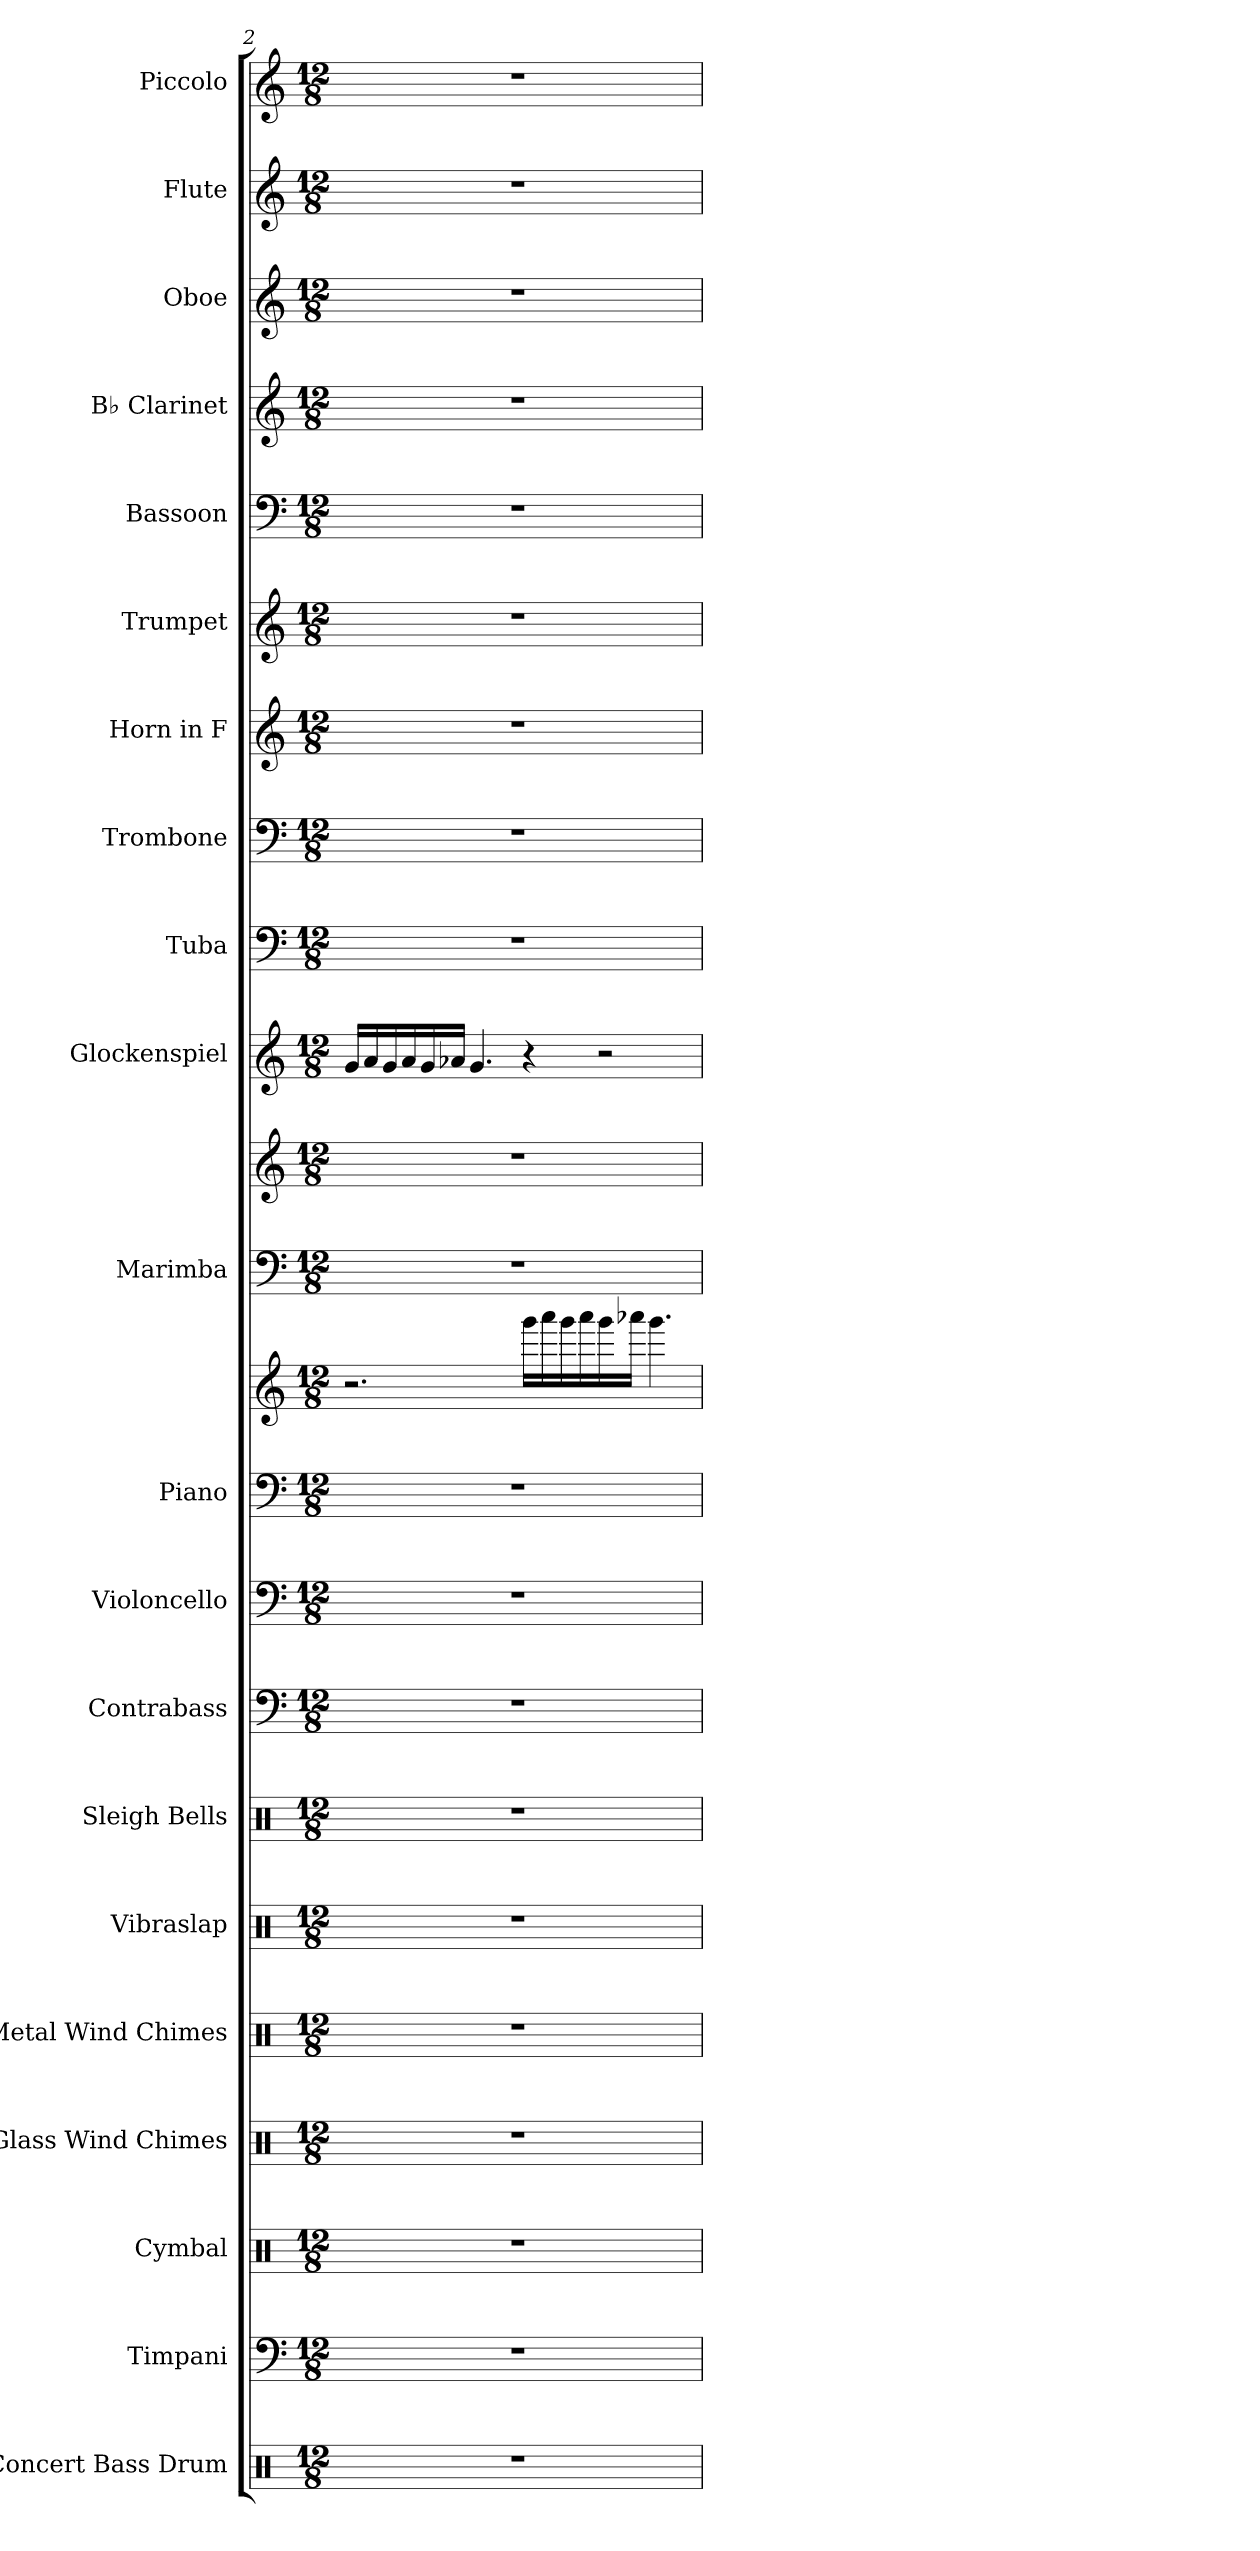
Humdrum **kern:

**kern	**kern	**kern	**kern	**kern	**kern	**kern	**kern	**kern	**kern	**kern	**kern	**kern	**kern	**kern	**kern	**kern	**kern	**kern	**kern	**kern	**kern	**kern
*part21	*part20	*part19	*part18	*part17	*part16	*part15	*part14	*part13	*part12	*part12	*part11	*part11	*part10	*part9	*part8	*part7	*part6	*part5	*part4	*part3	*part2	*part1
*staff23	*staff22	*staff21	*staff20	*staff19	*staff18	*staff17	*staff16	*staff15	*staff14	*staff13	*staff12	*staff11	*staff10	*staff9	*staff8	*staff7	*staff6	*staff5	*staff4	*staff3	*staff2	*staff1
*I"Concert Bass Drum	*I"Timpani	*I"Cymbal	*I"Glass Wind Chimes	*I"Metal Wind Chimes	*I"Vibraslap	*I"Sleigh Bells	*I"Contrabass	*I"Violoncello	*I"Piano	*	*I"Marimba	*	*I"Glockenspiel	*I"Tuba	*I"Trombone	*I"Horn in F	*I"Trumpet	*I"Bassoon	*I"B♭ Clarinet	*I"Oboe	*I"Flute	*I"Piccolo
*I'Con. BD	*I'Timp.	*I'Cym.	*I'Gl. Wn Ch.	*I'Met. Wn Ch.	*I'Vibslp.	*I'Sle. Be.	*I'Cb.	*I'Vc.	*I'Pno.	*	*I'Mrm.	*	*I'Glock.	*I'Tba.	*I'Tbn.	*	*I'Tpt.	*I'Bsn.	*I'B♭ Cl.	*I'Ob.	*I'Fl.	*I'Picc.
*clefX	*clefF4	*clefX	*clefX	*clefX	*clefX	*clefX	*clefF4	*clefF4	*clefF4	*clefG2	*clefF4	*clefG2	*clefG2	*clefF4	*clefF4	*clefG2	*clefG2	*clefF4	*clefG2	*clefG2	*clefG2	*clefG2
*	*	*	*	*	*	*	*ITrd7c12	*	*	*	*	*	*ITrd-14c-24	*	*	*ITrd4c7	*ITrd1c2	*	*ITrd1c2	*	*	*ITrd-7c-12
*k[]	*k[]	*k[]	*k[]	*k[]	*k[]	*k[]	*k[]	*k[]	*k[]	*k[]	*k[]	*k[]	*k[]	*k[]	*k[]	*k[b-]	*k[b-e-]	*k[]	*k[b-e-]	*k[]	*k[]	*k[]
*M12/8	*M12/8	*M12/8	*M12/8	*M12/8	*M12/8	*M12/8	*M12/8	*M12/8	*M12/8	*M12/8	*M12/8	*M12/8	*M12/8	*M12/8	*M12/8	*M12/8	*M12/8	*M12/8	*M12/8	*M12/8	*M12/8	*M12/8
=2	=2	=2	=2	=2	=2	=2	=2	=2	=2	=2	=2	=2	=2	=2	=2	=2	=2	=2	=2	=2	=2	=2
1.r	1.r	1.r	1.r	1.r	1.r	1.r	1.r	1.r	1.r	2.r	1.r	1.r	16ggg/LL	1.r	1.r	1.r	1.r	1.r	1.r	1.r	1.r	1.r
.	.	.	.	.	.	.	.	.	.	.	.	.	16aaa/	.	.	.	.	.	.	.	.	.
.	.	.	.	.	.	.	.	.	.	.	.	.	16ggg/	.	.	.	.	.	.	.	.	.
.	.	.	.	.	.	.	.	.	.	.	.	.	16aaa/	.	.	.	.	.	.	.	.	.
.	.	.	.	.	.	.	.	.	.	.	.	.	16ggg/	.	.	.	.	.	.	.	.	.
.	.	.	.	.	.	.	.	.	.	.	.	.	16aaa-X/JJ	.	.	.	.	.	.	.	.	.
.	.	.	.	.	.	.	.	.	.	.	.	.	4.ggg/	.	.	.	.	.	.	.	.	.
.	.	.	.	.	.	.	.	.	.	16ggg\LL	.	.	4r	.	.	.	.	.	.	.	.	.
.	.	.	.	.	.	.	.	.	.	16aaa\	.	.	.	.	.	.	.	.	.	.	.	.
.	.	.	.	.	.	.	.	.	.	16ggg\	.	.	.	.	.	.	.	.	.	.	.	.
.	.	.	.	.	.	.	.	.	.	16aaa\	.	.	.	.	.	.	.	.	.	.	.	.
.	.	.	.	.	.	.	.	.	.	16ggg\	.	.	2r	.	.	.	.	.	.	.	.	.
.	.	.	.	.	.	.	.	.	.	16aaa-X\JJ	.	.	.	.	.	.	.	.	.	.	.	.
.	.	.	.	.	.	.	.	.	.	4.ggg\	.	.	.	.	.	.	.	.	.	.	.	.
=	=	=	=	=	=	=	=	=	=	=	=	=	=	=	=	=	=	=	=	=	=	=
*-	*-	*-	*-	*-	*-	*-	*-	*-	*-	*-	*-	*-	*-	*-	*-	*-	*-	*-	*-	*-	*-	*-
